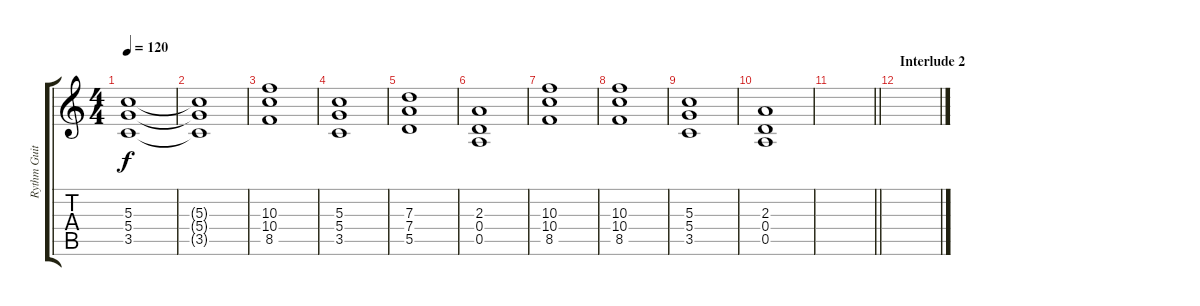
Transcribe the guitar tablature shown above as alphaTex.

\track ("Rythm Guitar" "Rythm Guit") {instrument distortionguitar}
\staff {score tabs}
\tuning (E4 B3 G3 D3 A2 E2) {hide}
\ts (4 4)
\tempo 120
\clef g2
\ks c
(5.3 5.4 3.5).1{dy f} |
(5.3{t} 5.4{t} 3.5{t}).1 |
(10.3 10.4 8.5).1 |
(5.3 5.4 3.5).1 |
(7.3 7.4 5.5).1 |
(2.3 0.4 0.5).1 |
(10.3 10.4 8.5).1 |
(10.3 10.4 8.5).1 |
(5.3 5.4 3.5).1 |
(2.3 0.4 0.5).1 |
\barLineRight lightlight
|
\section ("" "Interlude 2")
